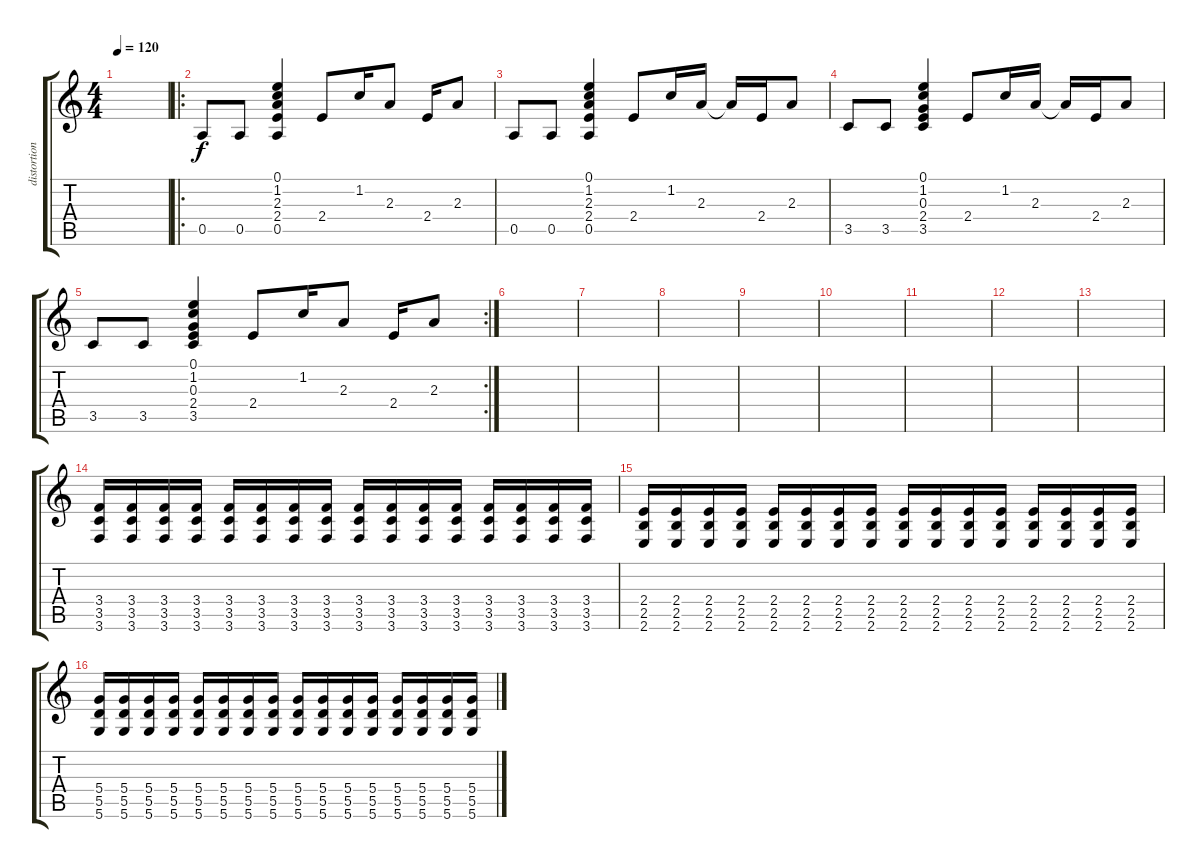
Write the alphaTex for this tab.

\track ("distortion rhythm" "distortion") {instrument distortionguitar}
\staff {score tabs}
\tuning (E4 B3 G3 D3 A2 D2) {hide}
\ts (4 4)
\tempo 120
\clef g2
\ks c
|
\ro
0.5.8 0.5.8 (0.1 1.2 2.3 2.4 0.5).4 2.4.8 1.2.16 2.3.8 2.4.16 2.3.8 |
0.5.8 0.5.8 (0.1 1.2 2.3 2.4 0.5).4 2.4.8 1.2.16 2.3.16 2.3{t}.16 2.4.16 2.3.8 |
3.5.8 3.5.8 (0.1 1.2 0.3 2.4 3.5).4 2.4.8 1.2.16 2.3.16 2.3{t}.16 2.4.16 2.3.8 |
\rc 2
3.5.8 3.5.8 (0.1 1.2 0.3 2.4 3.5).4 2.4.8 1.2.16 2.3.8 2.4.16 2.3.8 |
|
|
|
|
|
|
|
|
(3.4 3.5 3.6).16 (3.4 3.5 3.6).16 (3.4 3.5 3.6).16 (3.4 3.5 3.6).16 (3.4 3.5 3.6).16 (3.4 3.5 3.6).16 (3.4 3.5 3.6).16 (3.4 3.5 3.6).16 (3.4 3.5 3.6).16 (3.4 3.5 3.6).16 (3.4 3.5 3.6).16 (3.4 3.5 3.6).16 (3.4 3.5 3.6).16 (3.4 3.5 3.6).16 (3.4 3.5 3.6).16 (3.4 3.5 3.6).16 |
(2.4 2.5 2.6).16 (2.4 2.5 2.6).16 (2.4 2.5 2.6).16 (2.4 2.5 2.6).16 (2.4 2.5 2.6).16 (2.4 2.5 2.6).16 (2.4 2.5 2.6).16 (2.4 2.5 2.6).16 (2.4 2.5 2.6).16 (2.4 2.5 2.6).16 (2.4 2.5 2.6).16 (2.4 2.5 2.6).16 (2.4 2.5 2.6).16 (2.4 2.5 2.6).16 (2.4 2.5 2.6).16 (2.4 2.5 2.6).16 |
(5.4 5.5 5.6).16 (5.4 5.5 5.6).16 (5.4 5.5 5.6).16 (5.4 5.5 5.6).16 (5.4 5.5 5.6).16 (5.4 5.5 5.6).16 (5.4 5.5 5.6).16 (5.4 5.5 5.6).16 (5.4 5.5 5.6).16 (5.4 5.5 5.6).16 (5.4 5.5 5.6).16 (5.4 5.5 5.6).16 (5.4 5.5 5.6).16 (5.4 5.5 5.6).16 (5.4 5.5 5.6).16 (5.4 5.5 5.6).16
